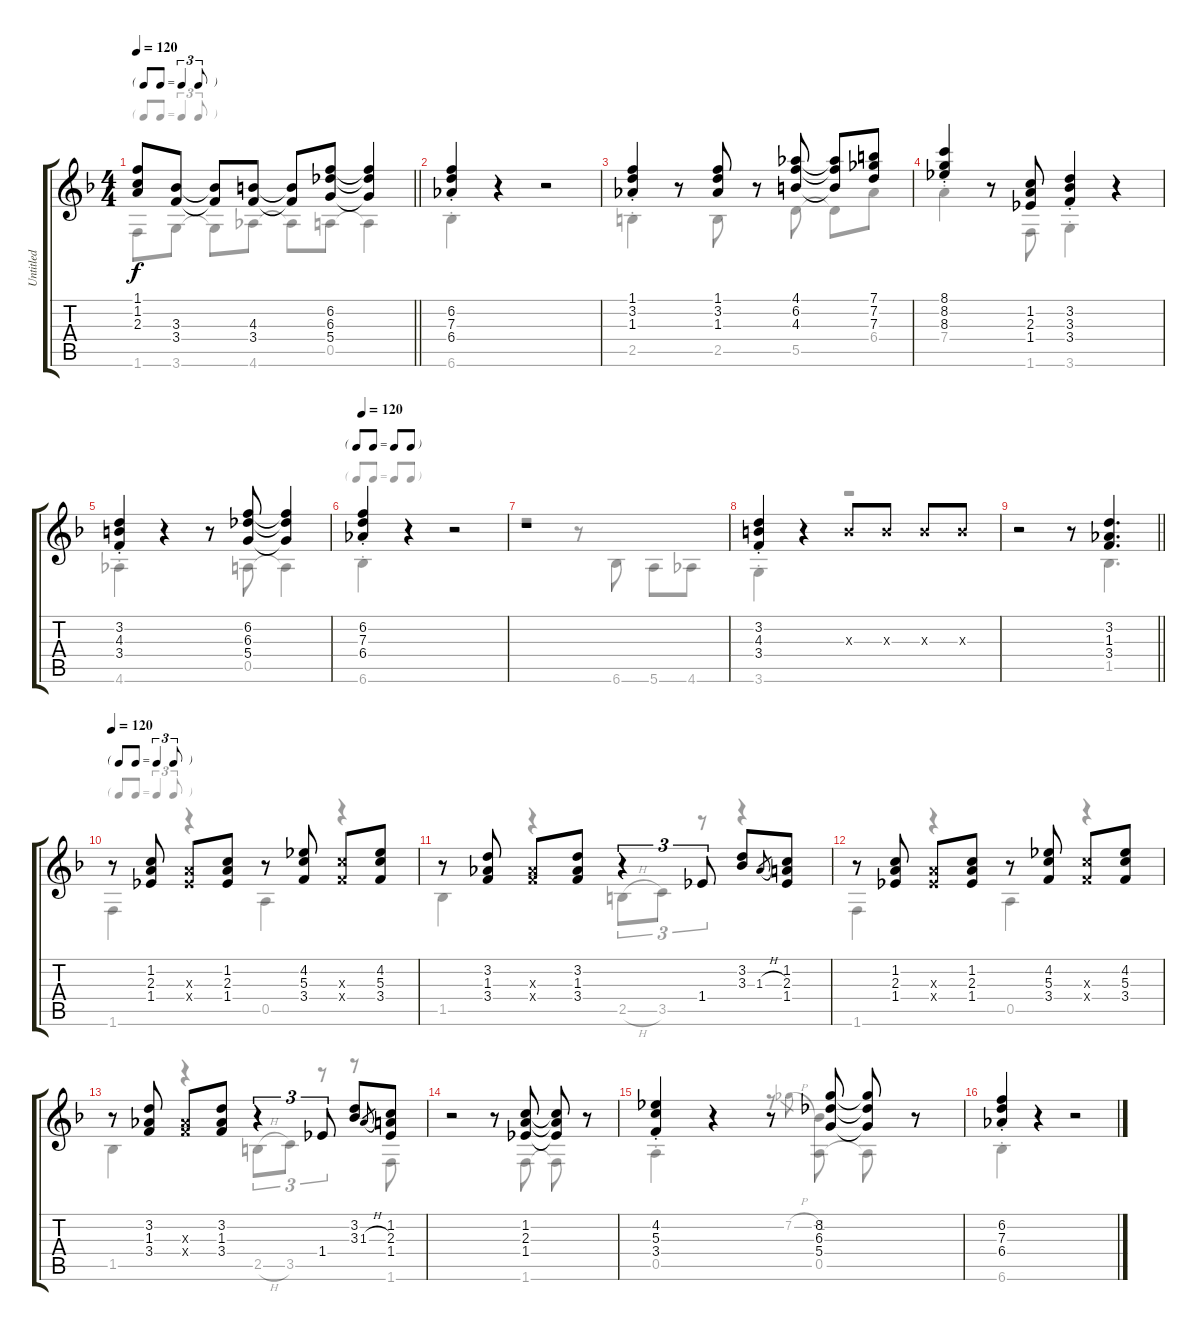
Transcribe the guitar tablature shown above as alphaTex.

\track ("Untitled" "Untitled") {instrument acousticguitarnylon}
\staff {score tabs}
\tuning (E4 B3 G3 D3 A2 E2) {hide}
\voice
\ts (4 4)
\tf triplet8th
\tempo 120
\clef g2
\barLineRight lightlight
\ks f
(1.1{t} 1.2{t} 2.3{t}).8{dy f} (3.3 3.4).8 (3.3{t} 3.4{t}).8 (4.3 3.4).8 (4.3{t} 3.4{t}).8 (6.2 6.3 5.4).8 (6.2{t} 6.3{t} 5.4{t}).4 |
(6.2{st} 7.3{st} 6.4{st}).4 r.4 r.2 |
(1.1{st} 3.2{st} 1.3{st}).4 r.8 (1.1 3.2 1.3).8 r.8 (4.1 6.2 4.3).8 (4.1{t} 6.2{t} 4.3{t}).8 (7.1 7.2 7.3).8 |
(8.1{st} 8.2{st} 8.3{st}).4 r.8 (1.2 2.3 1.4).8 (3.2{st} 3.3{st} 3.4{st}).4 r.4 |
(3.2{st} 4.3{st} 3.4{st}).4 r.4 r.8 (6.2 6.3 5.4).8 (6.2{t} 6.3{t} 5.4{t}).4 |
\tf none
\tempo 120
(6.2{st} 7.3{st} 6.4{st}).4 r.4 r.2 |
r.1 |
(3.2{st} 4.3{st} 3.4{st}).4 r.4 4.3{x}.8 4.3{x}.8 4.3{x}.8 4.3{x}.8 |
\barLineRight lightlight
r.2 r.8 (3.2 1.3 3.4).4{d} |
\tf triplet8th
\tempo 120
r.8 (1.2 2.3 1.4).8 (2.3{x} 1.4{x}).8 (1.2 2.3 1.4).8 r.8 (4.2 5.3 3.4).8 (5.3{x} 3.4{x}).8 (4.2 5.3 3.4).8 |
r.8 (3.2 1.3 3.4).8 (1.3{x} 3.4{x}).8 (3.2 1.3 3.4).8 r.4{tu (3 2)} 1.4.8{tu (3 2)} (3.2 3.3).8 1.3{h}.8{gr} (1.2 2.3 1.4).8 |
r.8 (1.2 2.3 1.4).8 (2.3{x} 1.4{x}).8 (1.2 2.3 1.4).8 r.8 (4.2 5.3 3.4).8 (5.3{x} 3.4{x}).8 (4.2 5.3 3.4).8 |
r.8 (3.2 1.3 3.4).8 (1.3{x} 3.4{x}).8 (3.2 1.3 3.4).8 r.4{tu (3 2)} 1.4.8{tu (3 2)} (3.2 3.3).8 1.3{h}.8{gr} (1.2 2.3 1.4).8 |
r.2 r.8 (1.2 2.3 1.4).8 (1.2{t} 2.3{t} 1.4{t}).8 r.8 |
(4.2{st} 5.3{st} 3.4{st}).4 r.4 r.8 (8.2 6.3 5.4).8 (8.2{t} 6.3{t} 5.4{t}).8 r.8 |
(6.2{st} 7.3{st} 6.4{st}).4 r.4 r.2
\voice
\clef g2
\ottava regular
\simile none
\barLineRight lightlight
\ks f
1.6{t}.8{dy f} 3.6.8 3.6{t}.8 4.6.8 4.6{t}.8 0.5.8 0.5{t}.4 |
6.6{st}.4 r.4 r.2 |
2.5{st}.4 r.8 2.5.8 r.8 5.5.8 5.5{t}.8 6.4.8 |
7.4{st}.4 r.8 1.6.8 3.6{st}.4 r.4 |
4.6{st}.4 r.4 r.8 0.5.8 0.5{t}.4 |
6.6{st}.4 r.4 r.2 |
r.2 r.8 6.6.8 5.6.8 4.6.8 |
3.6{st}.4 r.4 r.2 |
\barLineRight lightlight
r.2 r.8 1.5.4{d} |
1.6.4 r.4 0.5.4 r.4 |
1.5.4 r.4 2.5{h}.8{tu (3 2)} 3.5.8{tu (3 2)} r.8{tu (3 2)} r.4 |
1.6.4 r.4 0.5.4 r.4 |
1.5.4 r.4 2.5{h}.8{tu (3 2)} 3.5.8{tu (3 2)} r.8{tu (3 2)} r.8 1.6.8 |
r.2 r.8 1.6.8 1.6{t}.8 r.8 |
0.5{st}.4 r.4 r.8 7.2{h}.8{gr} (-1.2 0.5).8 0.5{t}.8 r.8 |
6.6{st}.4 r.4 r.2
